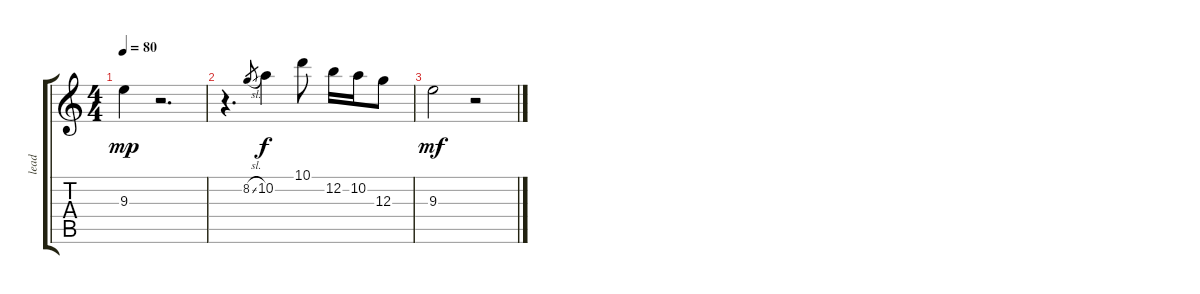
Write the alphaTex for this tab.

\track ("lead" "lead") {instrument overdrivenguitar}
\staff {score tabs}
\tuning (E4 B3 G3 D3 A2 E2) {hide}
\ts (4 4)
\tempo 80
\clef g2
\ks c
9.3.4{dy mp} r.2{d} |
r.4{d} 8.2{sl}.8{gr} 10.2.4{dy f} 10.1.8 12.2.16 10.2.16 12.3.8 |
9.3.2{dy mf} r.2
